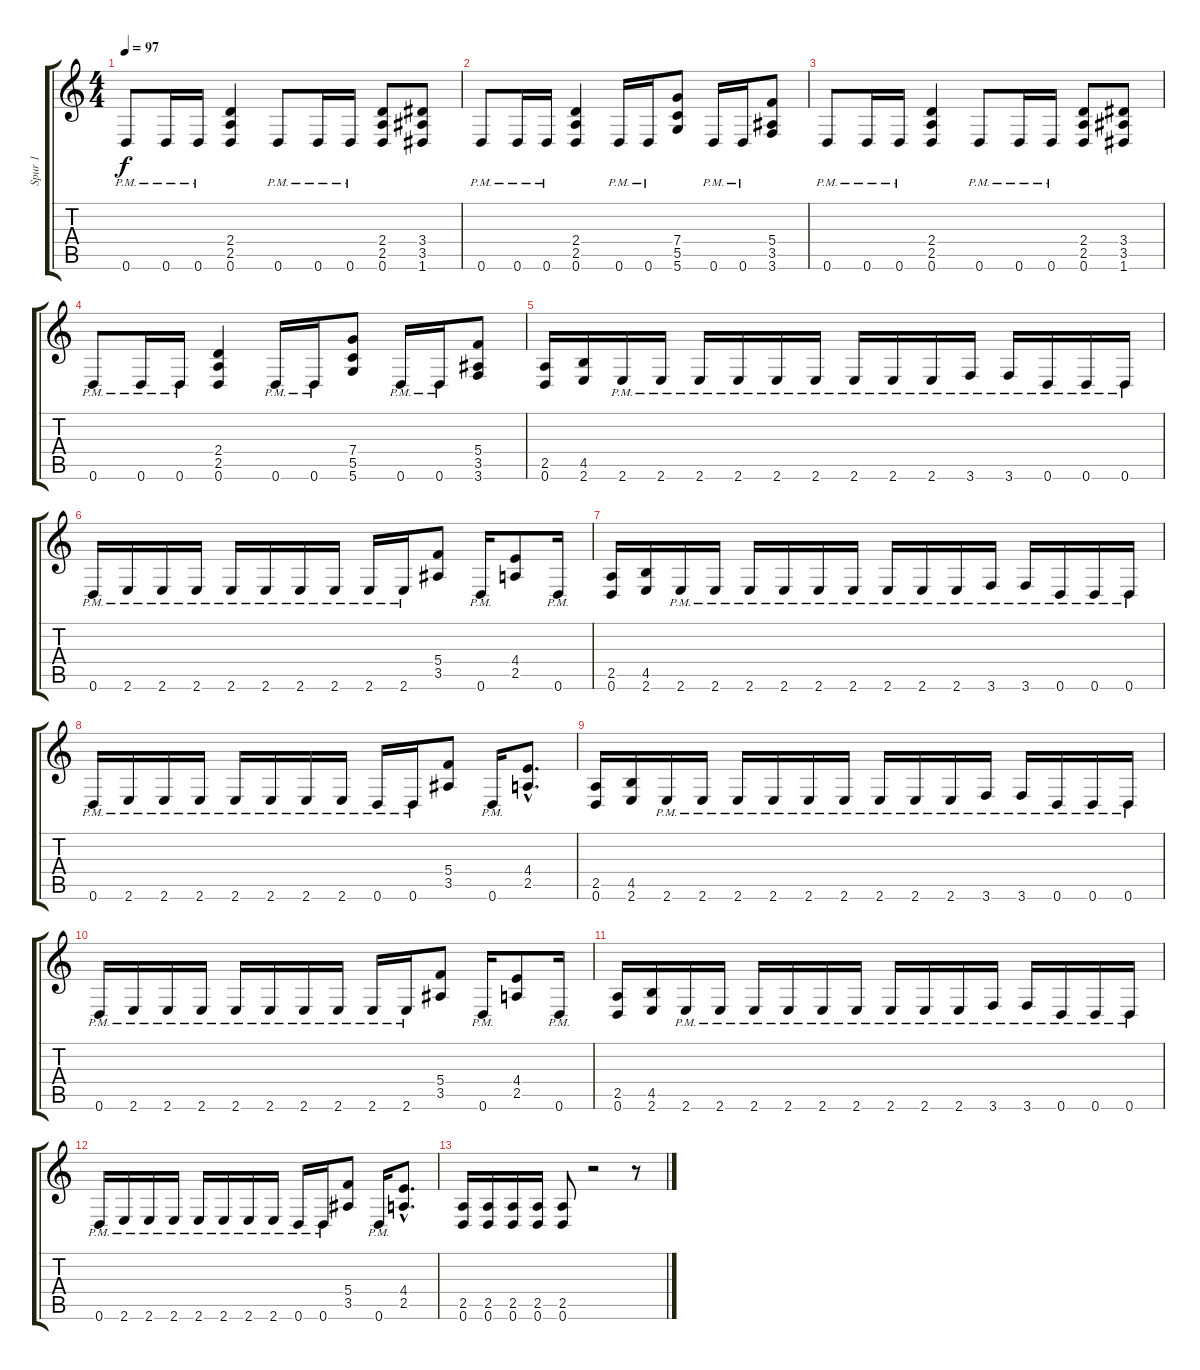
\track ("Spur 1" "Spur 1") {instrument distortionguitar}
\staff {score tabs}
\tuning (D4 A3 F3 C3 G2 D2) {hide}
\ts (4 4)
\tempo 97
\clef g2
\ks c
0.6{pm}.8{dy f} 0.6{pm}.16 0.6{pm}.16 (2.4 2.5 0.6).4 0.6{pm}.8 0.6{pm}.16 0.6{pm}.16 (2.4 2.5 0.6).8 (3.4 3.5 1.6).8 |
0.6{pm}.8 0.6{pm}.16 0.6{pm}.16 (2.4 2.5 0.6).4 0.6{pm}.16 0.6{pm}.16 (7.4 5.5 5.6).8 0.6{pm}.16 0.6{pm}.16 (5.4 3.5 3.6).8 |
0.6{pm}.8 0.6{pm}.16 0.6{pm}.16 (2.4 2.5 0.6).4 0.6{pm}.8 0.6{pm}.16 0.6{pm}.16 (2.4 2.5 0.6).8 (3.4 3.5 1.6).8 |
0.6{pm}.8 0.6{pm}.16 0.6{pm}.16 (2.4 2.5 0.6).4 0.6{pm}.16 0.6{pm}.16 (7.4 5.5 5.6).8 0.6{pm}.16 0.6{pm}.16 (5.4 3.5 3.6).8 |
(2.5 0.6).16 (4.5 2.6).16 2.6{pm}.16 2.6{pm}.16 2.6{pm}.16 2.6{pm}.16 2.6{pm}.16 2.6{pm}.16 2.6{pm}.16 2.6{pm}.16 2.6{pm}.16 3.6{pm}.16 3.6{pm}.16 0.6{pm}.16 0.6{pm}.16 0.6{pm}.16 |
0.6{pm}.16 2.6{pm}.16 2.6{pm}.16 2.6{pm}.16 2.6{pm}.16 2.6{pm}.16 2.6{pm}.16 2.6{pm}.16 2.6{pm}.16 2.6{pm}.16 (5.4 3.5).8 0.6{pm}.16 (4.4 2.5).8 0.6{pm}.16 |
(2.5 0.6).16 (4.5 2.6).16 2.6{pm}.16 2.6{pm}.16 2.6{pm}.16 2.6{pm}.16 2.6{pm}.16 2.6{pm}.16 2.6{pm}.16 2.6{pm}.16 2.6{pm}.16 3.6{pm}.16 3.6{pm}.16 0.6{pm}.16 0.6{pm}.16 0.6{pm}.16 |
0.6{pm}.16 2.6{pm}.16 2.6{pm}.16 2.6{pm}.16 2.6{pm}.16 2.6{pm}.16 2.6{pm}.16 2.6{pm}.16 0.6{pm}.16 0.6{pm}.16 (5.4 3.5).8 0.6{pm}.16 (4.4{hac} 2.5{hac}).8{d} |
(2.5 0.6).16 (4.5 2.6).16 2.6{pm}.16 2.6{pm}.16 2.6{pm}.16 2.6{pm}.16 2.6{pm}.16 2.6{pm}.16 2.6{pm}.16 2.6{pm}.16 2.6{pm}.16 3.6{pm}.16 3.6{pm}.16 0.6{pm}.16 0.6{pm}.16 0.6{pm}.16 |
0.6{pm}.16 2.6{pm}.16 2.6{pm}.16 2.6{pm}.16 2.6{pm}.16 2.6{pm}.16 2.6{pm}.16 2.6{pm}.16 2.6{pm}.16 2.6{pm}.16 (5.4 3.5).8 0.6{pm}.16 (4.4 2.5).8 0.6{pm}.16 |
(2.5 0.6).16 (4.5 2.6).16 2.6{pm}.16 2.6{pm}.16 2.6{pm}.16 2.6{pm}.16 2.6{pm}.16 2.6{pm}.16 2.6{pm}.16 2.6{pm}.16 2.6{pm}.16 3.6{pm}.16 3.6{pm}.16 0.6{pm}.16 0.6{pm}.16 0.6{pm}.16 |
0.6{pm}.16 2.6{pm}.16 2.6{pm}.16 2.6{pm}.16 2.6{pm}.16 2.6{pm}.16 2.6{pm}.16 2.6{pm}.16 0.6{pm}.16 0.6{pm}.16 (5.4 3.5).8 0.6{pm}.16 (4.4{hac} 2.5{hac}).8{d} |
(2.5 0.6).16 (2.5 0.6).16 (2.5 0.6).16 (2.5 0.6).16 (2.5 0.6).8 r.2 r.8
